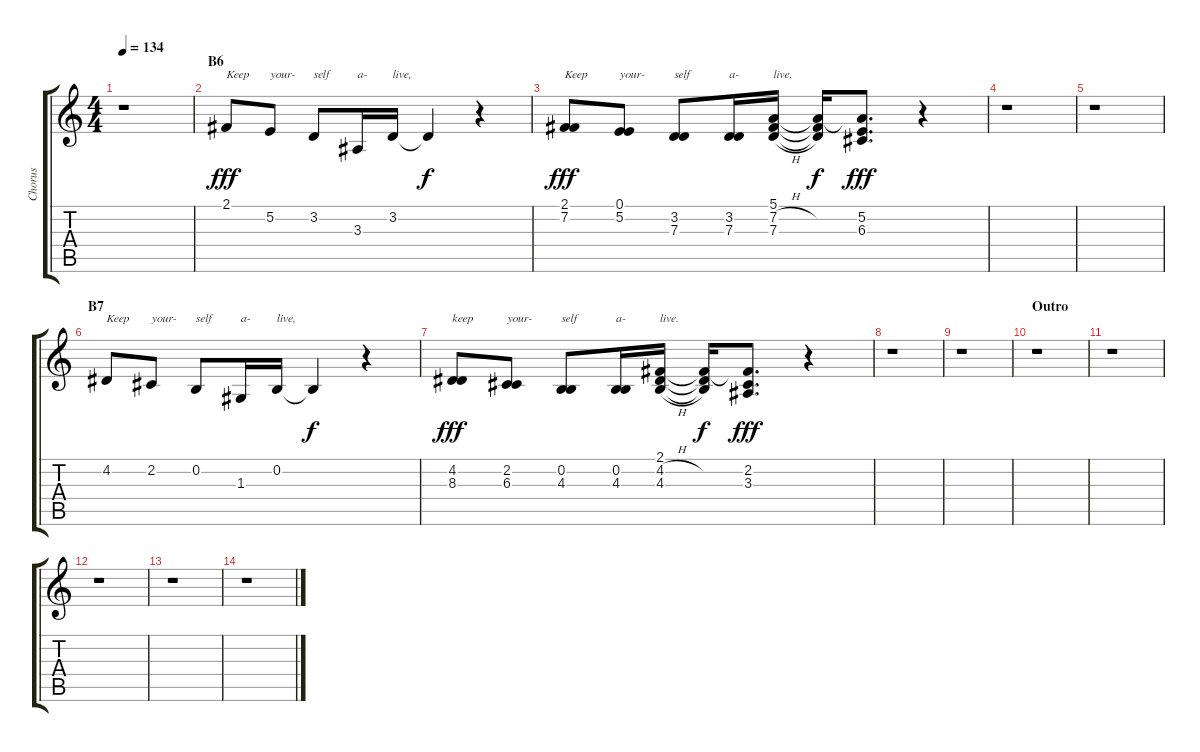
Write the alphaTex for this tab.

\track ("Chorus" "Chorus") {instrument choiraahs}
\staff {score tabs}
\tuning (E4 B3 G3 D3 A2 E2) {hide}
\ts (4 4)
\tempo 134
\clef g2
\ks c
r.1{dy fff} |
\section ("" "B6")
2.1.8{txt "Keep"} 5.2.8{txt "your-"} 3.2.8{txt "self"} 3.3.16{txt "a-"} 3.2.16{txt "live,"} 3.2{t}.4{dy f} r.4 |
(2.1 7.2).8{txt "Keep" dy fff} (0.1 5.2).8{txt "your-"} (3.2 7.3).8{txt "self"} (3.2 7.3).16{txt "a-"} (5.1 7.2{h} 7.3{h}).16{txt "live."} (5.1{t} 7.2{t} 7.3{t}).16{dy f} (5.1{t} 5.2 6.3).8{d dy fff} r.4 |
r.1 |
r.1 |
\section ("" "B7")
4.2.8{txt "Keep"} 2.2.8{txt "your-"} 0.2.8{txt "self"} 1.3.16{txt "a-"} 0.2.16{txt "live,"} 0.2{t}.4{dy f} r.4 |
(4.2 8.3).8{txt "keep" dy fff} (2.2 6.3).8{txt "your-"} (0.2 4.3).8{txt "self"} (0.2 4.3).16{txt "a-"} (2.1 4.2{h} 4.3{h}).16{txt "live."} (2.1{t} 4.2{t} 4.3{t}).16{dy f} (2.1{t} 2.2 3.3).8{d dy fff} r.4 |
r.1 |
r.1 |
\section ("" "Outro")
r.1 |
r.1 |
r.1 |
r.1 |
r.1
